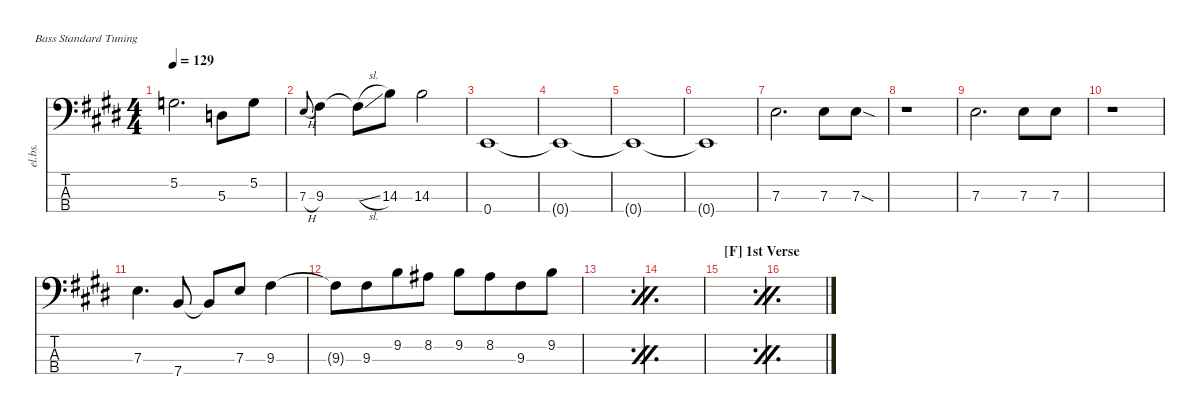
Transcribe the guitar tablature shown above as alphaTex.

\defaultSystemsLayout 4
\hideDynamics
\bracketExtendMode nobrackets
\track ("E.Bass" "el.bs.") {instrument electricbassfinger}
\staff {score tabs}
\tuning (G2 D2 A1 E1)
\ts (4 4)
\tempo 129
\clef f4
\ks e
5.2{acc forcenatural}.2{d dy mf} 5.3{acc forcenatural}.8{beam merge} 5.2{acc forcenatural}.8 |
7.3{h acc forcenatural}.8{gr onbeat} 9.3{acc #}.4 9.3{sl t acc #}.8 14.3{acc forcenatural}.8 14.3{acc forcenatural}.2 |
0.4{acc forcenatural}.1 |
0.4{t acc forcenatural}.1 |
0.4{t acc forcenatural}.1 |
0.4{t acc forcenatural}.1 |
7.3{acc forcenatural}.2{d} 7.3{acc forcenatural}.8 7.3{sod acc forcenatural}.8 |
r.1 |
7.3{acc forcenatural}.2{d} 7.3{acc forcenatural}.8 7.3{acc forcenatural}.8 |
r.1 |
7.3{acc forcenatural}.4{d} 7.4{acc forcenatural}.8 7.4{t acc forcenatural}.8 7.3{acc forcenatural}.8 9.3{acc #}.4 |
9.3{t acc #}.8 9.3{acc #}.8{beam merge} 9.2{acc forcenatural}.8 8.2{acc #}.8 9.2{acc forcenatural}.8 8.2{acc #}.8{beam merge} 9.3{acc #}.8 9.2{acc forcenatural}.8 |
\simile firstofdouble
|
\simile secondofdouble
|
\section ("F" "1st Verse")
\simile firstofdouble
|
\simile secondofdouble
